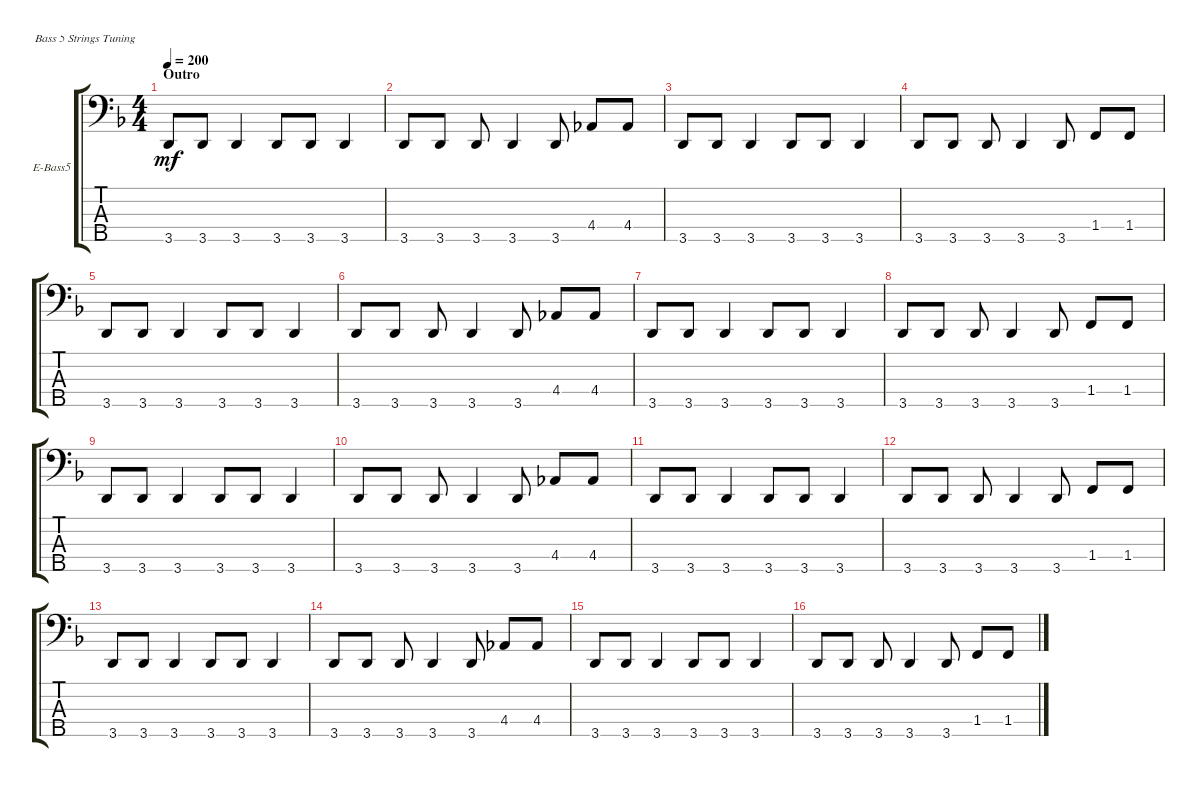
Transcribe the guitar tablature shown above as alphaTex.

\bracketExtendMode groupsimilarinstruments
\firstSystemTrackNameOrientation horizontal
\otherSystemsTrackNameOrientation horizontal
\track ("Electric Bass" "E-Bass5") {instrument electricbassfinger}
\staff {score tabs}
\tuning (G2 D2 A1 E1 B0)
\ts (4 4)
\section ("" "Outro")
\tempo 200
\clef f4
\scale
0.333333
\ks dminor
3.5.8{dy mf} 3.5.8 3.5.4 3.5.8 3.5.8 3.5.4 |
\scale
0.333333 3.5.8 3.5.8 3.5.8 3.5.4 3.5.8 4.4.8 4.4.8 |
\scale
0.333333 3.5.8 3.5.8 3.5.4 3.5.8 3.5.8 3.5.4 |
\scale
0.333333 3.5.8 3.5.8 3.5.8 3.5.4 3.5.8 1.4.8 1.4.8 |
\scale
0.333333 3.5.8 3.5.8 3.5.4 3.5.8 3.5.8 3.5.4 |
\scale
0.333333 3.5.8 3.5.8 3.5.8 3.5.4 3.5.8 4.4.8 4.4.8 |
\scale
0.333333 3.5.8 3.5.8 3.5.4 3.5.8 3.5.8 3.5.4 |
\scale
0.333333 3.5.8 3.5.8 3.5.8 3.5.4 3.5.8 1.4.8 1.4.8 |
\scale
0.333333 3.5.8 3.5.8 3.5.4 3.5.8 3.5.8 3.5.4 |
3.5.8 3.5.8 3.5.8 3.5.4 3.5.8 4.4.8 4.4.8 |
3.5.8 3.5.8 3.5.4 3.5.8 3.5.8 3.5.4 |
3.5.8 3.5.8 3.5.8 3.5.4 3.5.8 1.4.8 1.4.8 |
3.5.8 3.5.8 3.5.4 3.5.8 3.5.8 3.5.4 |
3.5.8 3.5.8 3.5.8 3.5.4 3.5.8 4.4.8 4.4.8 |
3.5.8 3.5.8 3.5.4 3.5.8 3.5.8 3.5.4 |
3.5.8 3.5.8 3.5.8 3.5.4 3.5.8 1.4.8 1.4.8
